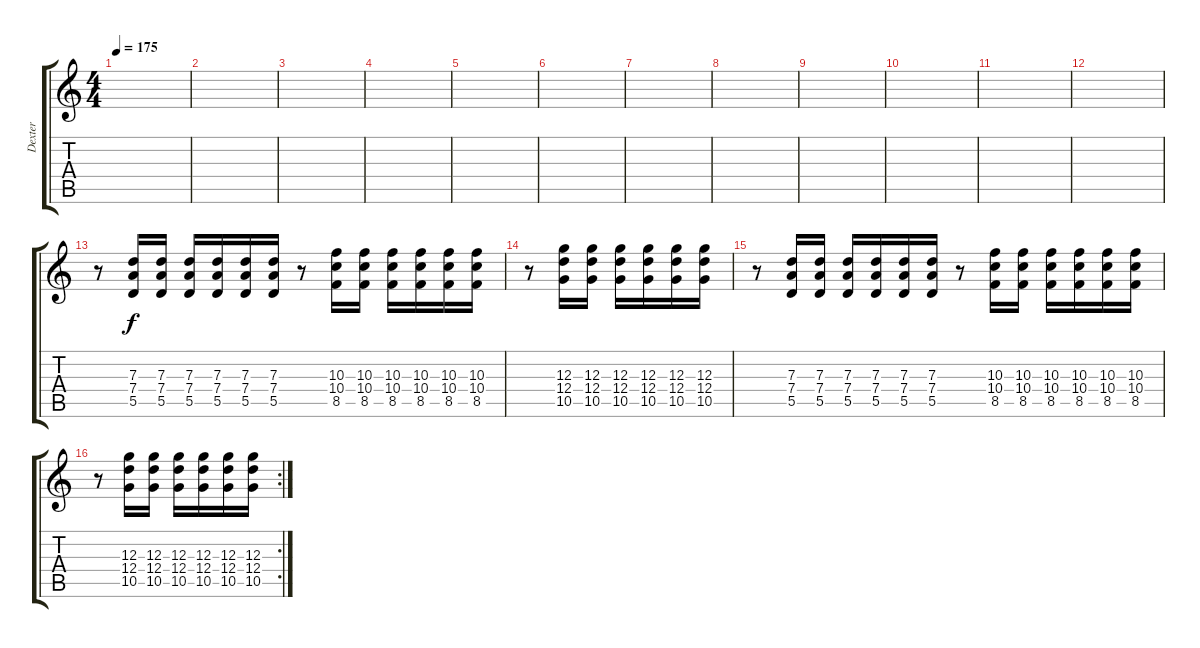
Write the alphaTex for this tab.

\track ("Dexter" "Dexter") {instrument electricguitarmuted}
\staff {score tabs}
\tuning (E4 B3 G3 D3 A2 E2) {hide}
\ts (4 4)
\tempo 175
\clef g2
\ks c
|
|
|
|
|
|
|
|
|
|
|
|
r.8 (7.3 7.4 5.5).16 (7.3 7.4 5.5).16 (7.3 7.4 5.5).16 (7.3 7.4 5.5).16 (7.3 7.4 5.5).16 (7.3 7.4 5.5).16 r.8 (10.3 10.4 8.5).16 (10.3 10.4 8.5).16 (10.3 10.4 8.5).16 (10.3 10.4 8.5).16 (10.3 10.4 8.5).16 (10.3 10.4 8.5).16 |
r.8 (12.3 12.4 10.5).16 (12.3 12.4 10.5).16 (12.3 12.4 10.5).16 (12.3 12.4 10.5).16 (12.3 12.4 10.5).16 (12.3 12.4 10.5).16 |
r.8 (7.3 7.4 5.5).16 (7.3 7.4 5.5).16 (7.3 7.4 5.5).16 (7.3 7.4 5.5).16 (7.3 7.4 5.5).16 (7.3 7.4 5.5).16 r.8 (10.3 10.4 8.5).16 (10.3 10.4 8.5).16 (10.3 10.4 8.5).16 (10.3 10.4 8.5).16 (10.3 10.4 8.5).16 (10.3 10.4 8.5).16 |
\rc 2
r.8 (12.3 12.4 10.5).16 (12.3 12.4 10.5).16 (12.3 12.4 10.5).16 (12.3 12.4 10.5).16 (12.3 12.4 10.5).16 (12.3 12.4 10.5).16
